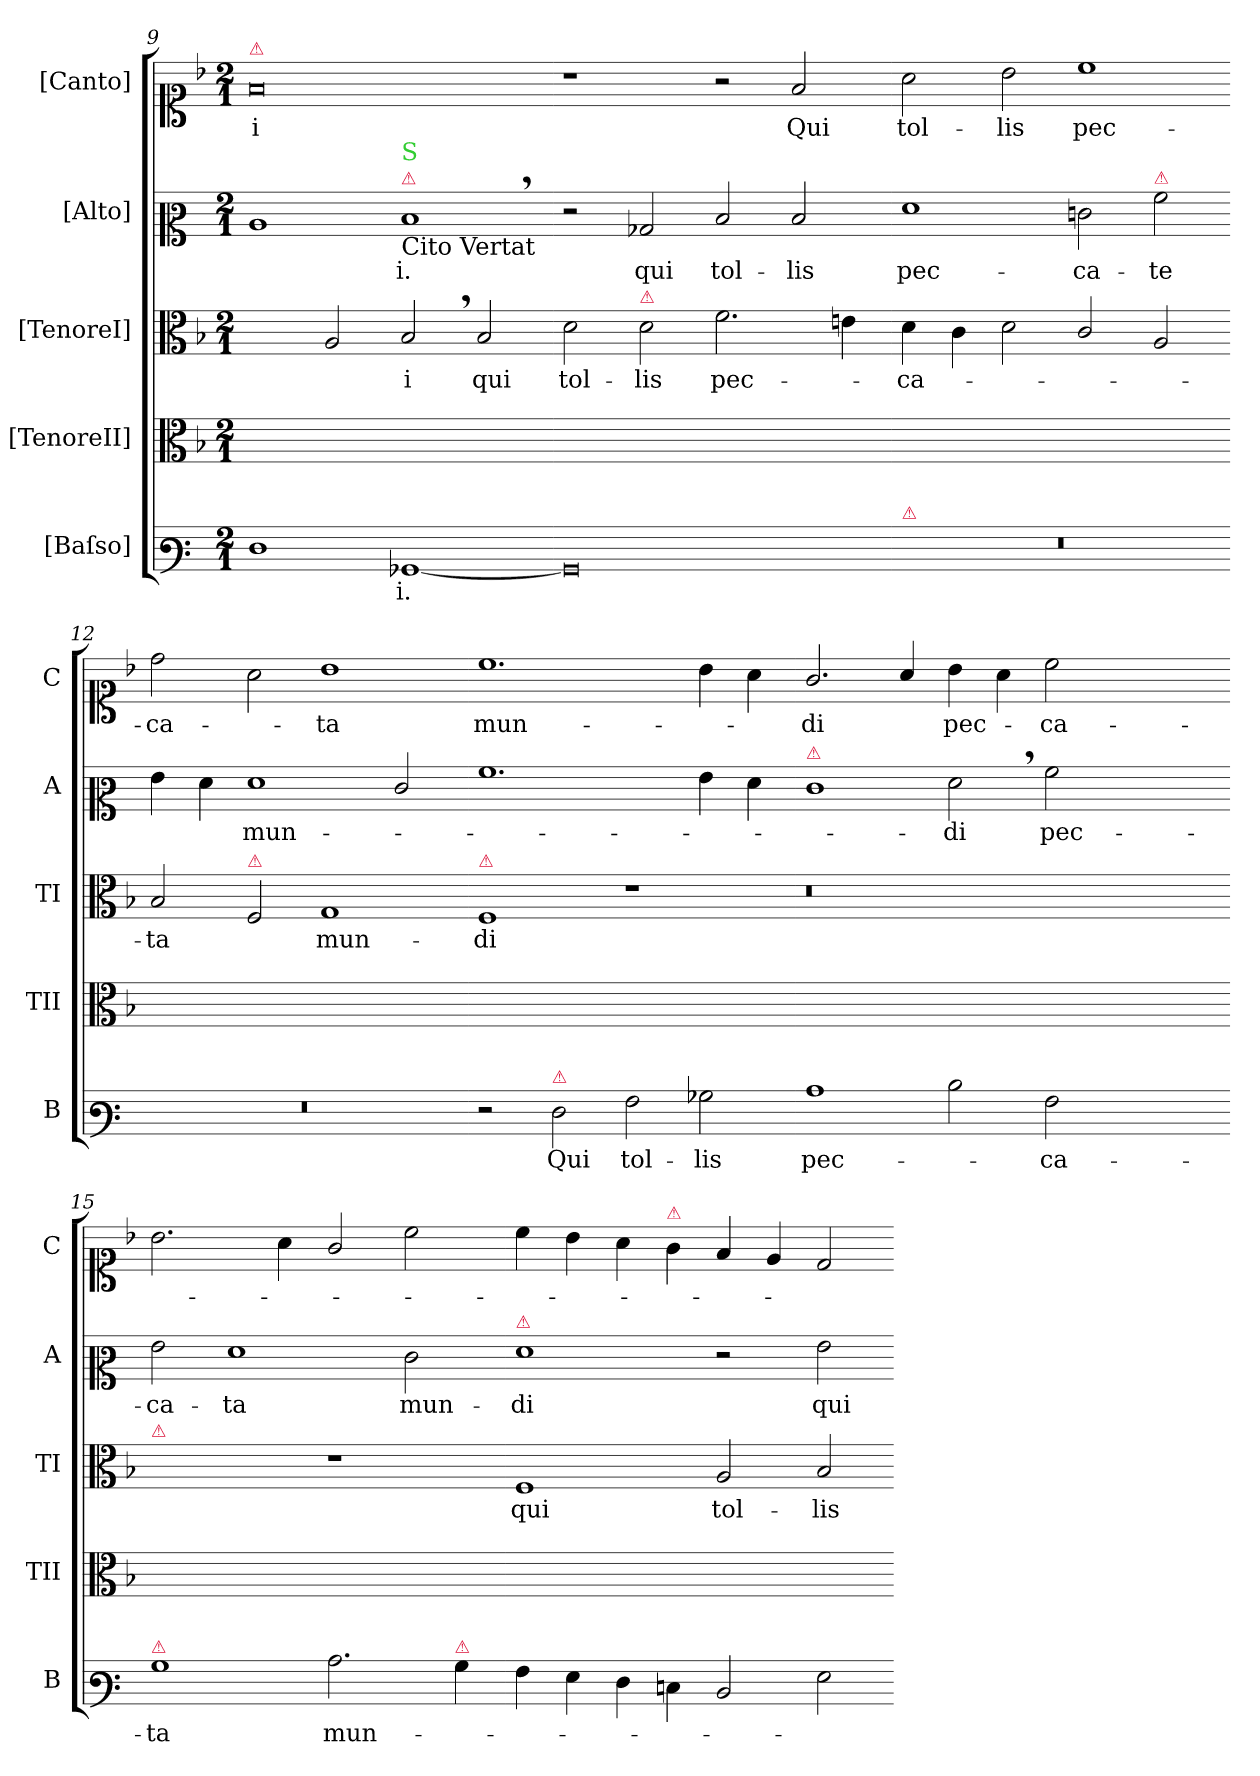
**kern	**text	**kern	**kern	**text	**kern	**text	**kern	**text
*part5	*part5	*part4	*part3	*part3	*part2	*part2	*part1	*part1
*staff5	*staff5	*staff4	*staff3	*staff3	*staff2	*staff2	*staff1	*staff1
*I"[Baſso]	*	*I"[TenoreII]	*I"[TenoreI]	*	*I"[Alto]	*	*I"[Canto]	*
*I'B	*	*I'TII	*I'TI	*	*I'A	*	*I'C	*
*clefF3	*	*clefC3	*clefC3	*	*clefC2	*	*clefC1	*
*	*	*k[b-]	*k[b-]	*	*	*	*k[b-]	*
*M2/1	*	*M2/1	*M2/1	*	*M2/1	*	*M2/1	*
=9	=9	=9	=9	=9	=9	=9	=9	=9
!	!	!	!	!	!	!	!LO:TX:a:color=crimson:t=⚠	!
1F\	.	0ryy	2ryy	.	1c/	.	0f/	-i
.	.	.	2A/	.	.	.	.	.
!	!	!	!	!	!LO:TX:a:color=crimson:t=⚠	!	!	!
!	!	!	!	!	!LO:TX:b:t=Cito Vertat	!	!	!
!	!	!	!	!	!LO:TX:a:color=limegreen:t=S	!	!	!
[1BB-/	-i.	.	2B-,/	-i	1d,/	-i.	.	.
.	.	.	2B-/	qui	.	.	.	.
=10-	=10-	=10-	=10-	=10-	=10-	=10-	=10-	=10-
0BB-/]	.	0ryy	2d\	tol-	2r	.	1r	.
!	!	!	!LO:TX:a:color=crimson:t=⚠	!	!	!	!	!
.	.	.	2d\	-lis	2B-/	qui	.	.
.	.	.	2.f\	pec-	2d/	tol-	2r	.
.	.	.	.	.	2d/	-lis	2f/	Qui
.	.	.	4en\	.	.	.	.	.
=11-	=11-	=11-	=11-	=11-	=11-	=11-	=11-	=11-
!LO:TX:a:color=crimson:t=⚠	!	!	!	!	!	!	!	!
0r	.	0ryy	4d\	-ca-	1f\	pec-	2a\	tol-
.	.	.	4c\	.	.	.	.	.
.	.	.	2d\	.	.	.	2b-\	-lis
.	.	.	2c/	.	2en\	-ca-	1cc\	pec-
!	!	!	!	!	!LO:TX:a:color=crimson:t=⚠	!	!	!
.	.	.	2A/	.	2a\	-te	.	.
=12-	=12-	=12-	=12-	=12-	=12-	=12-	=12-	=12-
0r	.	0ryy	2B-/	-ta	4g\	.	2dd\	-ca-
.	.	.	.	.	4f\	.	.	.
!	!	!	!LO:TX:a:color=crimson:t=⚠	!	!	!	!	!
.	.	.	2F/	.	1f\	mun-	2a\	.
.	.	.	1G/	mun-	.	.	1b-\	-ta
.	.	.	.	.	2e/	.	.	.
=13-	=13-	=13-	=13-	=13-	=13-	=13-	=13-	=13-
!	!	!	!LO:TX:a:color=crimson:t=⚠	!	!	!	!	!
2r	.	0ryy	1F/	-di	1.a\	.	1.cc\	mun-
!LO:TX:a:color=crimson:t=⚠	!	!	!	!	!	!	!	!
2F\	Qui	.	.	.	.	.	.	.
2A\	tol-	.	1r	.	.	.	.	.
2B-\	-lis	.	.	.	4g\	.	4b-\	.
.	.	.	.	.	4f\	.	4a\	.
=14-	=14-	=14-	=14-	=14-	=14-	=14-	=14-	=14-
!	!	!	!	!	!LO:TX:a:color=crimson:t=⚠	!	!	!
1c\	pec-	0ryy	0.r	.	1e\	.	2.g/	-di
.	.	.	.	.	.	.	4a/	.
2d\	.	.	.	.	2f,\	-di	4b-\	pec-
.	.	.	.	.	.	.	4a\	.
2A\	-ca-	.	.	.	2a\	pec-	2cc\	-ca-
1ryy	.	1ryy	.	.	1ryy	.	1ryy	.
=15-	=15-	=15-	=15-	=15-	=15-	=15-	=15-	=15-
!	!	!	!LO:TX:a:color=crimson:t=⚠	!	!	!	!	!
!LO:TX:a:color=crimson:t=⚠	!	!	!	!	!	!	!	!
1B-\	-ta	0ryy	1ryy	.	2g\	-ca-	2.b-\	.
.	.	.	.	.	1f\	-ta	.	.
.	.	.	.	.	.	.	4a\	.
2.c\	mun-	.	1r	.	.	.	2g/	.
.	.	.	.	.	2e\	mun-	2cc\	.
!LO:TX:a:color=crimson:t=⚠	!	!	!	!	!	!	!	!
4B-\	.	.	.	.	.	.	.	.
=16-	=16-	=16-	=16-	=16-	=16-	=16-	=16-	=16-
!	!	!	!	!	!LO:TX:a:color=crimson:t=⚠	!	!	!
4A\	.	0ryy	1F/	qui	1f\	-di	4cc\	.
4G\	.	.	.	.	.	.	4b-\	.
4F\	.	.	.	.	.	.	4a\	.
!	!	!	!	!	!	!	!LO:TX:a:color=crimson:t=⚠	!
4En\	.	.	.	.	.	.	4g\	.
2D/	.	.	2A/	tol-	2r	.	4f/	.
.	.	.	.	.	.	.	4e/	.
2G\	.	.	2B-/	-lis	2g\	qui	2d/	.
=-	=-	=-	=-	=-	=-	=-	=-	=-
*-	*-	*-	*-	*-	*-	*-	*-	*-
